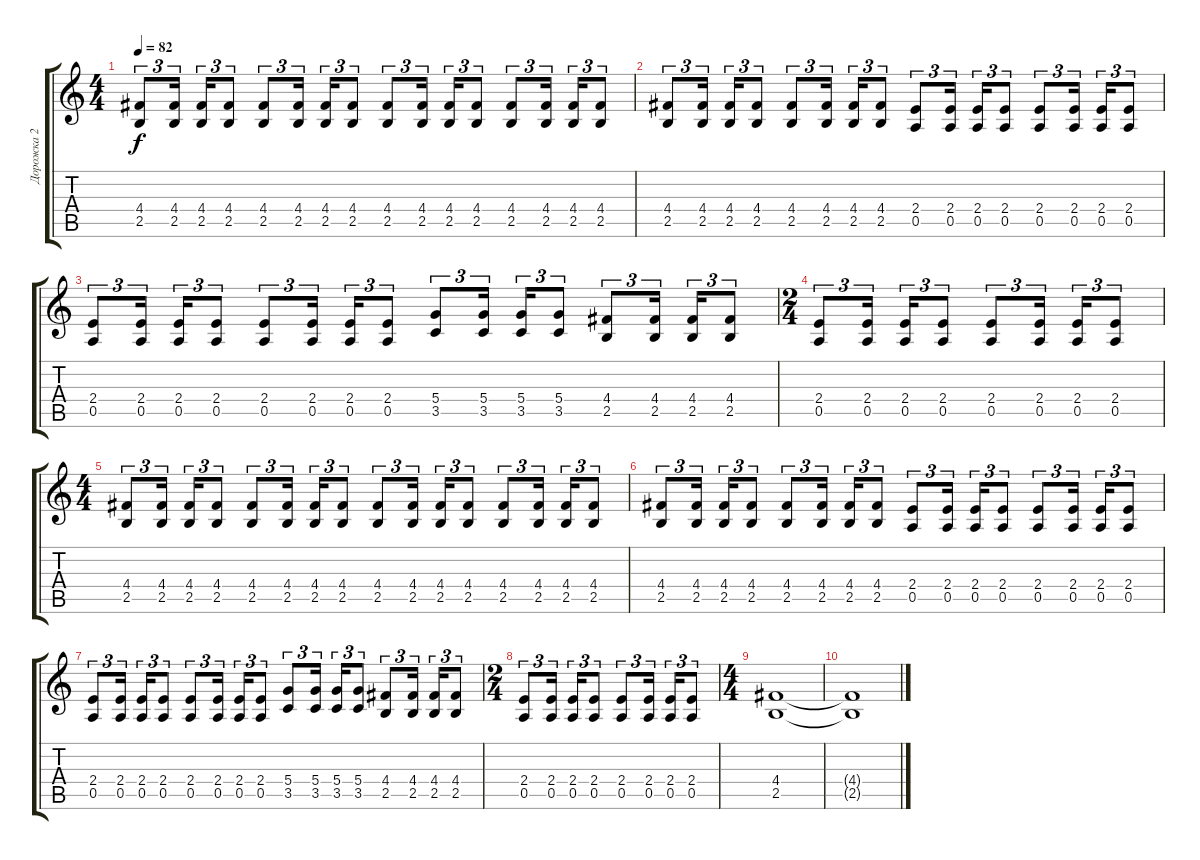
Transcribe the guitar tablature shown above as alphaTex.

\track ("Дорожка 2" "Дорожка 2") {instrument acousticguitarsteel}
\staff {score tabs}
\tuning (E4 B3 G3 D3 A2 E2) {hide}
\ts (4 4)
\tempo 82
\clef g2
\ks c
(4.4 2.5).8{tu (3 2) dy f} (4.4 2.5).16{tu (3 2)} (4.4 2.5).16{tu (3 2)} (4.4 2.5).8{tu (3 2)} (4.4 2.5).8{tu (3 2)} (4.4 2.5).16{tu (3 2)} (4.4 2.5).16{tu (3 2)} (4.4 2.5).8{tu (3 2)} (4.4 2.5).8{tu (3 2)} (4.4 2.5).16{tu (3 2)} (4.4 2.5).16{tu (3 2)} (4.4 2.5).8{tu (3 2)} (4.4 2.5).8{tu (3 2)} (4.4 2.5).16{tu (3 2)} (4.4 2.5).16{tu (3 2)} (4.4 2.5).8{tu (3 2)} |
(4.4 2.5).8{tu (3 2)} (4.4 2.5).16{tu (3 2)} (4.4 2.5).16{tu (3 2)} (4.4 2.5).8{tu (3 2)} (4.4 2.5).8{tu (3 2)} (4.4 2.5).16{tu (3 2)} (4.4 2.5).16{tu (3 2)} (4.4 2.5).8{tu (3 2)} (2.4 0.5).8{tu (3 2)} (2.4 0.5).16{tu (3 2)} (2.4 0.5).16{tu (3 2)} (2.4 0.5).8{tu (3 2)} (2.4 0.5).8{tu (3 2)} (2.4 0.5).16{tu (3 2)} (2.4 0.5).16{tu (3 2)} (2.4 0.5).8{tu (3 2)} |
(2.4 0.5).8{tu (3 2)} (2.4 0.5).16{tu (3 2)} (2.4 0.5).16{tu (3 2)} (2.4 0.5).8{tu (3 2)} (2.4 0.5).8{tu (3 2)} (2.4 0.5).16{tu (3 2)} (2.4 0.5).16{tu (3 2)} (2.4 0.5).8{tu (3 2)} (5.4 3.5).8{tu (3 2)} (5.4 3.5).16{tu (3 2)} (5.4 3.5).16{tu (3 2)} (5.4 3.5).8{tu (3 2)} (4.4 2.5).8{tu (3 2)} (4.4 2.5).16{tu (3 2)} (4.4 2.5).16{tu (3 2)} (4.4 2.5).8{tu (3 2)} |
\ts (2 4)
(2.4 0.5).8{tu (3 2)} (2.4 0.5).16{tu (3 2)} (2.4 0.5).16{tu (3 2)} (2.4 0.5).8{tu (3 2)} (2.4 0.5).8{tu (3 2)} (2.4 0.5).16{tu (3 2)} (2.4 0.5).16{tu (3 2)} (2.4 0.5).8{tu (3 2)} |
\ts (4 4)
(4.4 2.5).8{tu (3 2)} (4.4 2.5).16{tu (3 2)} (4.4 2.5).16{tu (3 2)} (4.4 2.5).8{tu (3 2)} (4.4 2.5).8{tu (3 2)} (4.4 2.5).16{tu (3 2)} (4.4 2.5).16{tu (3 2)} (4.4 2.5).8{tu (3 2)} (4.4 2.5).8{tu (3 2)} (4.4 2.5).16{tu (3 2)} (4.4 2.5).16{tu (3 2)} (4.4 2.5).8{tu (3 2)} (4.4 2.5).8{tu (3 2)} (4.4 2.5).16{tu (3 2)} (4.4 2.5).16{tu (3 2)} (4.4 2.5).8{tu (3 2)} |
(4.4 2.5).8{tu (3 2)} (4.4 2.5).16{tu (3 2)} (4.4 2.5).16{tu (3 2)} (4.4 2.5).8{tu (3 2)} (4.4 2.5).8{tu (3 2)} (4.4 2.5).16{tu (3 2)} (4.4 2.5).16{tu (3 2)} (4.4 2.5).8{tu (3 2)} (2.4 0.5).8{tu (3 2)} (2.4 0.5).16{tu (3 2)} (2.4 0.5).16{tu (3 2)} (2.4 0.5).8{tu (3 2)} (2.4 0.5).8{tu (3 2)} (2.4 0.5).16{tu (3 2)} (2.4 0.5).16{tu (3 2)} (2.4 0.5).8{tu (3 2)} |
(2.4 0.5).8{tu (3 2)} (2.4 0.5).16{tu (3 2)} (2.4 0.5).16{tu (3 2)} (2.4 0.5).8{tu (3 2)} (2.4 0.5).8{tu (3 2)} (2.4 0.5).16{tu (3 2)} (2.4 0.5).16{tu (3 2)} (2.4 0.5).8{tu (3 2)} (5.4 3.5).8{tu (3 2)} (5.4 3.5).16{tu (3 2)} (5.4 3.5).16{tu (3 2)} (5.4 3.5).8{tu (3 2)} (4.4 2.5).8{tu (3 2)} (4.4 2.5).16{tu (3 2)} (4.4 2.5).16{tu (3 2)} (4.4 2.5).8{tu (3 2)} |
\ts (2 4)
(2.4 0.5).8{tu (3 2)} (2.4 0.5).16{tu (3 2)} (2.4 0.5).16{tu (3 2)} (2.4 0.5).8{tu (3 2)} (2.4 0.5).8{tu (3 2)} (2.4 0.5).16{tu (3 2)} (2.4 0.5).16{tu (3 2)} (2.4 0.5).8{tu (3 2)} |
\ts (4 4)
(4.4 2.5).1 |
(4.4{t} 2.5{t}).1
